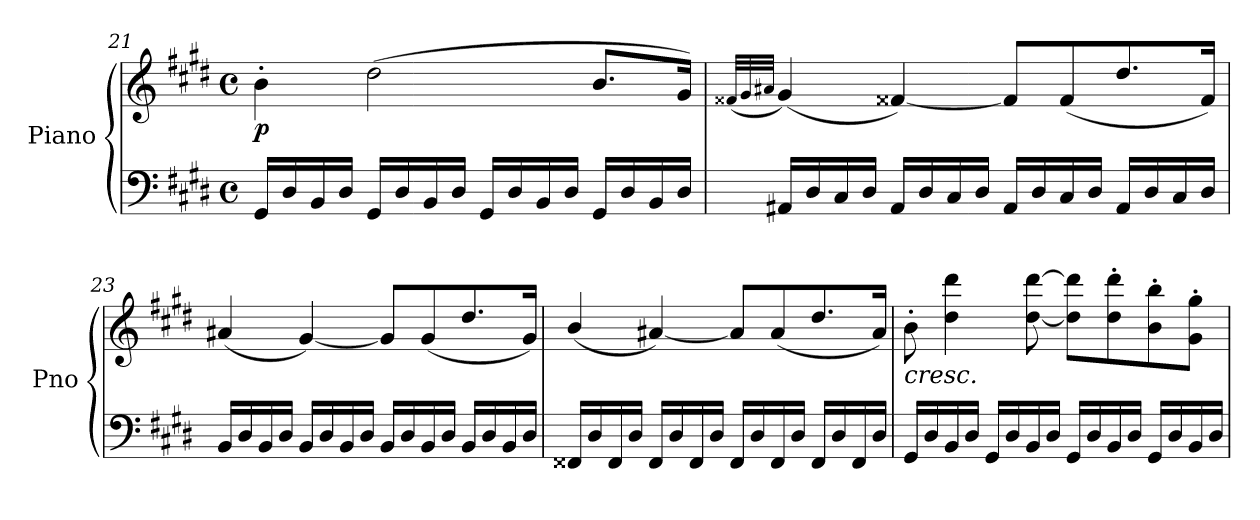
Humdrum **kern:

**kern	**kern	**dynam
*part1	*part1	*part1
*staff2	*staff1	*staff1/2
*I"Piano	*	*
*I'Pno	*	*
*clefF4	*clefG2	*
*k[f#c#g#d#]	*k[f#c#g#d#]	*
*M4/4	*M4/4	*
*met(c)	*met(c)	*
=21	=21	=21
!	!	!LO:DY:b
16GG#/LL	4b'\	p
16D#/	.	.
16BB/	.	.
16D#/JJ	.	.
16GG#/LL	(>2dd#\	.
16D#/	.	.
16BB/	.	.
16D#/JJ	.	.
16GG#/LL	.	.
16D#/	.	.
16BB/	.	.
16D#/JJ	.	.
16GG#/LL	8.b/L	.
16D#/	.	.
16BB/	.	.
16D#/JJ	16g#/Jk)	.
=22	=22	=22
.	(<32qf##X/LLL	.
.	32qg#/	.
.	32qa#X/JJJ	.
16AA#X/LL	(<4g#/)	.
16D#/	.	.
16C#/	.	.
16D#/JJ	.	.
16AA#/LL	[4f##/)	.
16D#/	.	.
16C#/	.	.
16D#/JJ	.	.
16AA#/LL	8f##/L]	.
16D#/	.	.
16C#/	(<8f##/	.
16D#/JJ	.	.
16AA#/LL	8.dd#/	.
16D#/	.	.
16C#/	.	.
16D#/JJ	16f##/Jk)	.
=23	=23	=23
16BB/LL	(<4a#X/	.
16D#/	.	.
16BB/	.	.
16D#/JJ	.	.
16BB/LL	[4g#/)	.
16D#/	.	.
16BB/	.	.
16D#/JJ	.	.
16BB/LL	8g#/L]	.
16D#/	.	.
16BB/	(<8g#/	.
16D#/JJ	.	.
16BB/LL	8.dd#/	.
16D#/	.	.
16BB/	.	.
16D#/JJ	16g#/Jk)	.
=24	=24	=24
16FF##X/LL	(<4b/	.
16D#/	.	.
16FF##/	.	.
16D#/JJ	.	.
16FF##/LL	[4a#X/)	.
16D#/	.	.
16FF##/	.	.
16D#/JJ	.	.
16FF##/LL	8a#/L]	.
16D#/	.	.
16FF##/	(<8a#/	.
16D#/JJ	.	.
16FF##/LL	8.dd#/	.
16D#/	.	.
16FF##/	.	.
16D#/JJ	16a#/Jk)	.
=25	=25	=25
!	!LO:TX:b:i:t=cresc.	!
16GG#/LL	8b'\	.
16D#/	.	.
16BB/	4dd#\ 4ddd#\	.
16D#/JJ	.	.
16GG#/LL	.	.
16D#/	.	.
16BB/	[8dd#\ [8ddd#\	.
16D#/JJ	.	.
16GG#/LL	8dd#\] 8ddd#\]L	.
16D#/	.	.
16BB/	8dd#\' 8ddd#\'	.
16D#/JJ	.	.
16GG#/LL	8b\' 8bb\'	.
16D#/	.	.
16BB/	8g#\' 8gg#\'J	.
16D#/JJ	.	.
=	=	=
*-	*-	*-
